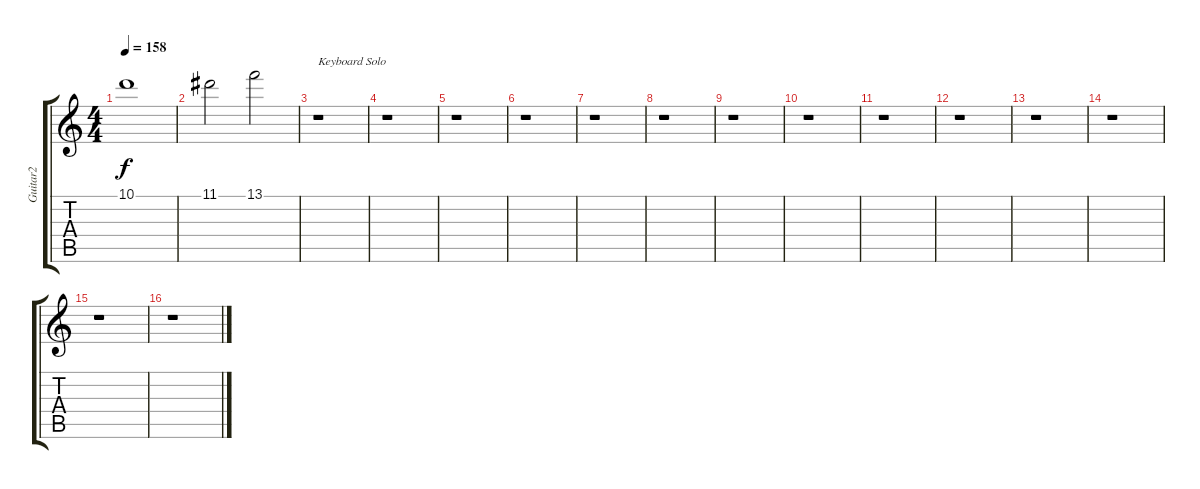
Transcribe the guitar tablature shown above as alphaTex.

\track ("Guitar2" "Guitar2") {instrument distortionguitar}
\staff {score tabs}
\tuning (E4 B3 G3 D3 A2 E2) {hide}
\ts (4 4)
\tempo 158
\clef g2
\ks c
10.1.1{dy f} |
11.1.2 13.1.2 |
r.1{txt "Keyboard Solo"} |
r.1 |
r.1 |
r.1 |
r.1 |
r.1 |
r.1 |
r.1 |
r.1 |
r.1 |
r.1 |
r.1 |
r.1 |
r.1
